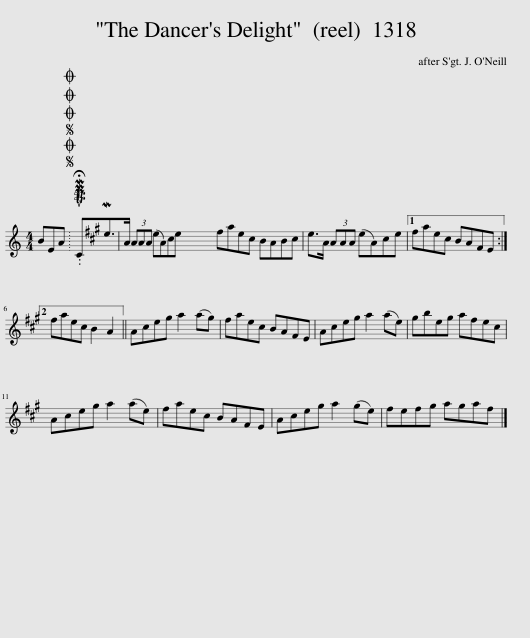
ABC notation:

X:1
L:1/8
M:4/4
I:linebreak $
K:C
V:1 treble
V:1
 BEA |SOSOOO .!fermata!PMTuCMe>A (3AAA (eA)^ce | ^fae^c BABc | e>A (3AAA (eA)^ce |1 ^fae^c BA^FE :|2$ %5
 ^fae^c B2 A2 || A^ce^g a2 (ag) | ^fae^c BA^FE | A^ce^g a2 (ae) | ^gbeg a^fe^c |$ %10
 A^ce^g a2 (ae) | ^fae^c BA^FE | A^ce^g a2 (ge) | ^fef^g agaf |] %14
